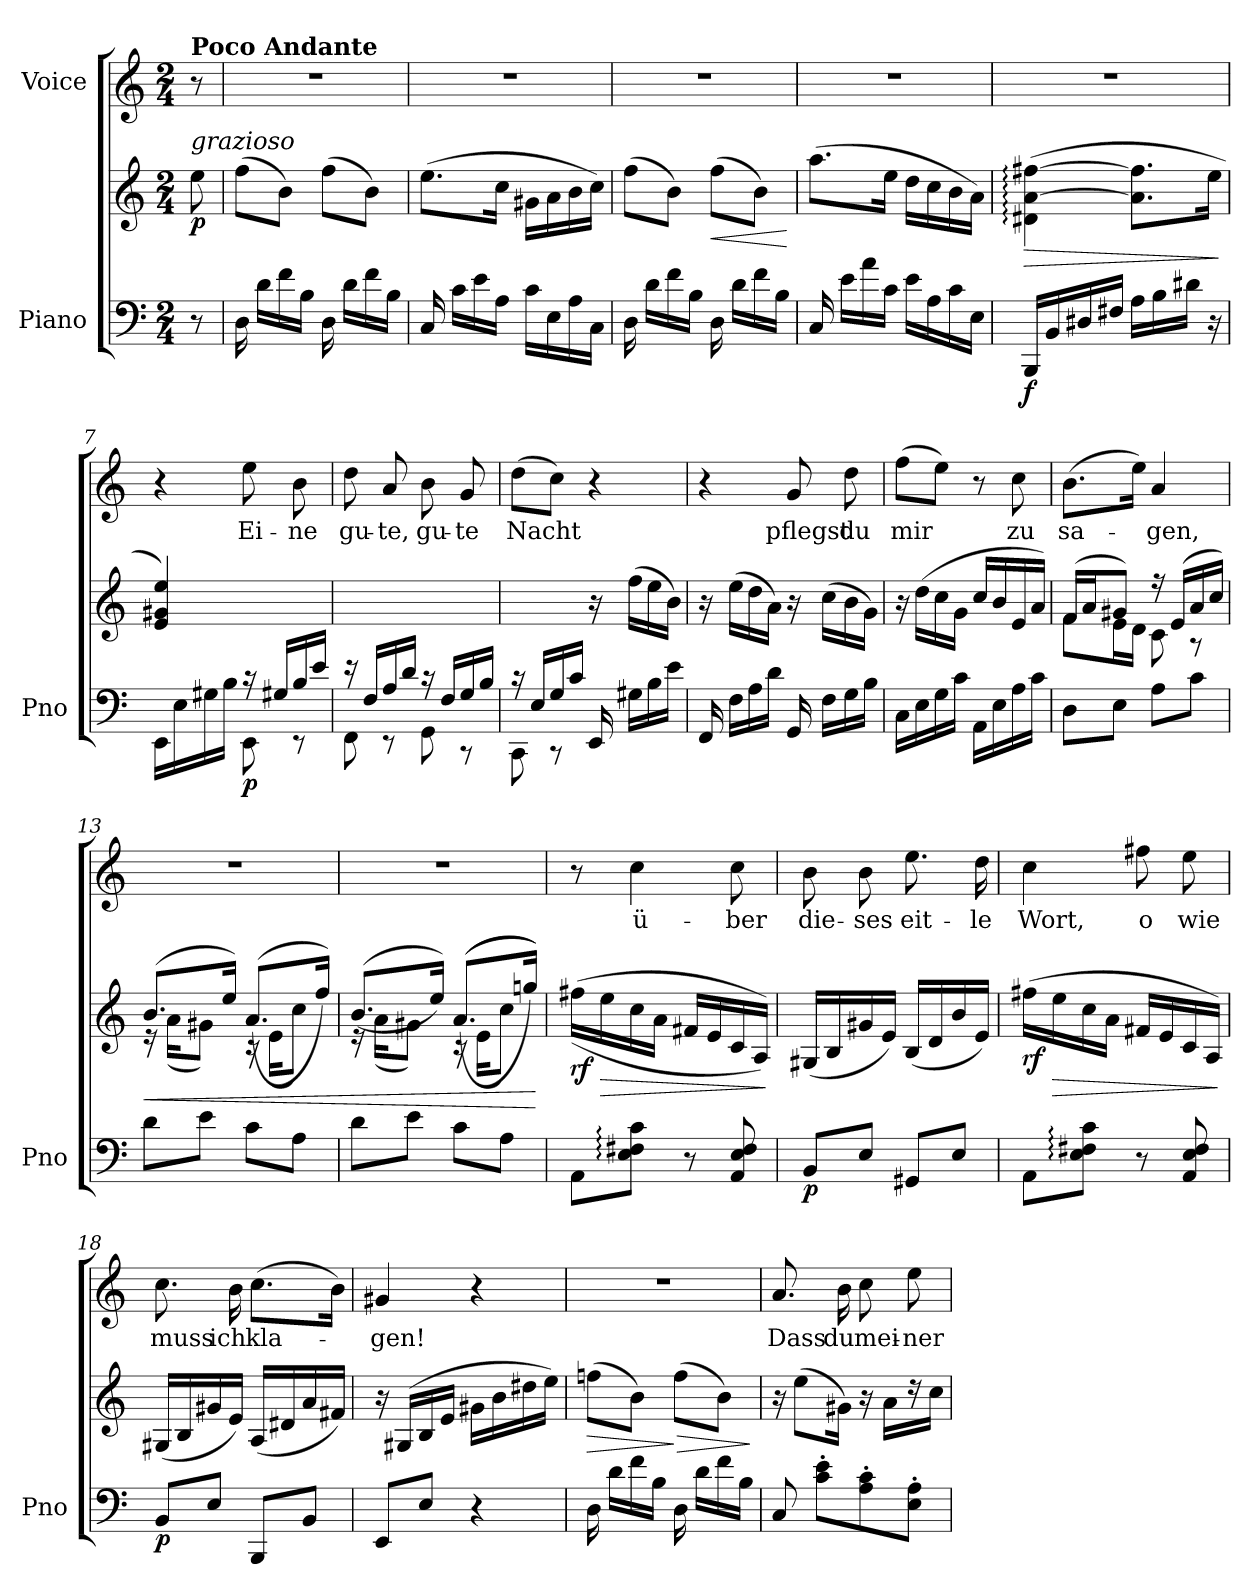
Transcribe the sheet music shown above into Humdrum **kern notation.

**kern	**kern	**dynam	**kern	**text
*part2	*part2	*part2	*part1	*part1
*staff3	*staff2	*staff2/3	*staff1	*staff1
*I"Piano	*	*	*I"Voice	*
*I'Pno	*	*	*	*
*clefF4	*clefG2	*	*clefG2	*
*k[]	*k[]	*	*k[]	*
*M2/4	*M2/4	*	*M2/4	*
=1	=1	=1	=1	=1
!	!	!	!LO:TX:a:B:t=Poco Andante	!
!	!LO:TX:i:t=grazioso	!	!	!
!	!	!LO:DY:b	!	!
8r	8ee\	p	8r	.
=2	=2	=2	=2	=2
*^	*	*	*	*
16ryy	16D\	(8ff\L	.	2r	.
16d\LL	16ryy	.	.	.	.
16f\	8ryy	8b\J)	.	.	.
16B\JJ	.	.	.	.	.
16ryy	16D\	(8ff\L	.	.	.
16d\LL	16ryy	.	.	.	.
16f\	8ryy	8b\J)	.	.	.
16B\JJ	.	.	.	.	.
=3	=3	=3	=3	=3	=3
16C/	16ryy	(8.ee\L	.	2r	.
16ryy	16c\LL	.	.	.	.
8ryy	16e\	.	.	.	.
.	16A\JJ	16cc\Jk	.	.	.
4ryy	16c\LL	16g#X\LL	.	.	.
.	16E\	16a\	.	.	.
.	16A\	16b\	.	.	.
.	16C\JJ	16cc\JJ)	.	.	.
=4	=4	=4	=4	=4	=4
16ryy	16D\	(8ff\L	.	2r	.
16d\LL	16ryy	.	.	.	.
16f\	8ryy	8b\J)	.	.	.
16B\JJ	.	.	.	.	.
!	!	!	!LO:HP:b	!	!
16ryy	16D\	(8ff\L	<	.	.
16d\LL	16ryy	.	.	.	.
16f\	8ryy	8b\J)	.	.	.
16B\JJ	.	.	.	.	.
*v	*v	*	*	*	*
.	.	[	.	.
=5	=5	=5	=5	=5
*^	*	*	*	*
16C/	16ryy	(8.aa\L	.	2r	.
16ryy	16e\LL	.	.	.	.
8ryy	16a\	.	.	.	.
.	16c\JJ	16ee\Jk	.	.	.
4ryy	16e\LL	16dd\LL	.	.	.
.	16A\	16cc\	.	.	.
.	16c\	16b\	.	.	.
.	16E\JJ	16a\JJ)	.	.	.
=6	=6	=6	=6	=6	=6
!	!	!	!LO:HP:b	!	!
!	!	!	!LO:DY:n=1:b=2	!	!
*v	*v	*	*	*	*
16BBB/LL	(4d#X\:: [4a\:: [4ff#X\::	> f	2r	.
16BB/	.	.	.	.
16D#X/	.	.	.	.
16F#X/JJ	.	.	.	.
16A\LL	8.a\] 8.ff#\]L	.	.	.
16B\	.	.	.	.
16d#X\JJ	.	.	.	.
16r	16ee\Jk	.	.	.
.	.	]	.	.
=7	=7	=7	=7	=7
*^	*	*	*	*
16EE\LL	4ryy	4e/ 4g#X/ 4ee/)	.	4r	.
16E\	.	.	.	.	.
16G#X\	.	.	.	.	.
16B\JJ	.	.	.	.	.
!	!	!	!LO:DY:b=2	!	!
16r	8EE\	4ryy	p	8ee\	Ei-
16G#X/LL	.	.	.	.	.
16B/	8r	.	.	8b\	-ne
16e/JJ	.	.	.	.	.
=8	=8	=8	=8	=8	=8
16r	8FF\	2ryy	.	8dd\	gu-
16F/LL	.	.	.	.	.
16A/	8r	.	.	8a/	-te,
16d/JJ	.	.	.	.	.
16r	8GG\	.	.	8b\	gu-
16F/LL	.	.	.	.	.
16G/	8r	.	.	8g/	-te
16B/JJ	.	.	.	.	.
=9	=9	=9	=9	=9	=9
16r	8CC\	4ryy	.	(8dd\L	Nacht
16E/LL	.	.	.	.	.
16G/	8r	.	.	8cc\J)	.
16c/JJ	.	.	.	.	.
16ryy	16EE/	16r	.	4r	.
16G#X\LL	8.ryy	(16ff\LL	.	.	.
16B\	.	16ee\	.	.	.
16e\JJ	.	16b\JJ)	.	.	.
=10	=10	=10	=10	=10	=10
16ryy	16FF/	16r	.	4r	.
16F\LL	16ryy	(16ee\LL	.	.	.
16A\	8ryy	16dd\	.	.	.
16d\JJ	.	16a\JJ)	.	.	.
16ryy	16GG/	16r	.	8g/	pflegst
16F\LL	16ryy	(16cc\LL	.	.	.
16G\	8ryy	16b\	.	8dd\	du
16B\JJ	.	16g\JJ)	.	.	.
*v	*v	*	*	*	*
=11	=11	=11	=11	=11
16C\LL	16r	.	(8ff\L	mir
16E\	(16dd\LL	.	.	.
16G\	16cc\	.	8ee\J)	.
16c\JJ	16g\JJ	.	.	.
16AA\LL	16cc/LL	.	8r	.
16E\	16b/	.	.	.
16A\	16e/	.	8cc\	zu
16c\JJ	16a/JJ)	.	.	.
=12	=12	=12	=12	=12
*	*^	*	*	*
8D\L	(16f/LL	8f\L	.	(8.b\L	sa-
.	16a/J	.	.	.	.
8E\J	8g#X/J)	16e\L	.	.	.
.	.	16d\JJ	.	16ee\Jk)	.
8A\L	16r	8c\	.	4a/	gen,
.	(16e/LL	.	.	.	.
8c\J	16a/	8r	.	.	.
.	16cc/JJ)	.	.	.	.
=13	=13	=13	=13	=13	=13
!	!	!	!LO:HP:b	!	!
8d\L	(8.b/L	16r	<	2r	.
.	.	(16a\KL	.	.	.
8e\J	.	8g#X\J)	.	.	.
.	16ee/Jk)	.	.	.	.
8c\L	((8.a/L	16r	.	.	.
.	.	(16e\KL	.	.	.
8A\J	.	8cc\J)	.	.	.
.	16ff/Jk))	.	.	.	.
=14	=14	=14	=14	=14	=14
8d\L	((8.b/L	16r	.	2r	.
.	.	(16a\KL	.	.	.
8e\J	.	8g#X\J)	.	.	.
.	16ee/Jk))	.	.	.	.
8c\L	(((8.a/L	16r	.	.	.
.	.	(16e\KL	.	.	.
8A\J	.	8cc\J)	.	.	.
.	16ggn/Jk)))	.	.	.	.
*	*v	*v	*	*	*
.	.	[	.	.
=15	=15	=15	=15	=15
!	!	!LO:DY:b	!	!
8AA\L	((16ff#X\LL	rf	8r	.
!	!	!LO:HP:b	!	!
.	16ee\	>	.	.
8E\:: 8F#X\:: 8c\::J	16cc\	.	4cc\	ü-
.	16a\JJ	.	.	.
8r	16f#X/LL	.	.	.
.	16e/	.	.	.
8AA/ 8E/ 8F#/	16c/	.	8cc\	-ber
.	16A/JJ))	.	.	.
.	.	]	.	.
=16	=16	=16	=16	=16
!	!	!LO:DY:b=2	!	!
8BB/L	(16G#X/LL	p	8b\	die-
.	16B/	.	.	.
8E/J	16g#X/	.	8b\	-ses
.	16e/JJ)	.	.	.
8GG#X/L	(16B/LL	.	8.ee\	eit-
.	16d/	.	.	.
8E/J	16b/	.	.	.
.	16e/JJ)	.	16dd\	-le
=17	=17	=17	=17	=17
!	!	!LO:DY:b	!	!
8AA\L	(16ff#X\LL	rf	4cc\	Wort,
!	!	!LO:HP:b	!	!
.	16ee\	>	.	.
8E\:: 8F#X\:: 8c\::J	16cc\	.	.	.
.	16a\JJ	.	.	.
8r	16f#X/LL	.	8ff#X\	o
.	16e/	.	.	.
8AA/ 8E/ 8F#/	16c/	.	8ee\	wie
.	16A/JJ)	.	.	.
.	.	]	.	.
=18	=18	=18	=18	=18
!	!	!LO:DY:b=2	!	!
8BB/L	(16G#X/LL	p	8.cc\	muss
.	16B/	.	.	.
8E/J	16g#X/	.	.	.
.	16e/JJ)	.	16b\	ich
8BBB/L	(16A/LL	.	(8.cc\L	kla-
.	16d#X/	.	.	.
8BB/J	16a/	.	.	.
.	16f#X/JJ)	.	16b\Jk)	.
=19	=19	=19	=19	=19
8EE/L	16r	.	4g#X/	gen!
.	(16G#X/LL	.	.	.
8E/J	16B/	.	.	.
.	16e/JJ	.	.	.
4r	16g#X\LL	.	4r	.
.	16b\	.	.	.
.	16dd#X\	.	.	.
.	16ee\JJ)	.	.	.
=20	=20	=20	=20	=20
*^	*	*	*	*
!	!	!	!LO:HP:b	!	!
16ryy	16D\	(8ffn\L	>	2r	.
16d\LL	16ryy	.	.	.	.
16f\	8ryy	8b\J)	.	.	.
16B\JJ	.	.	.	.	.
!	!	!	!LO:HP:n=1:b	!	!
16ryy	16D\	(8ff\L	] >	.	.
16d\LL	16ryy	.	.	.	.
16f\	8ryy	8b\J)	.	.	.
16B\JJ	.	.	.	.	.
*v	*v	*	*	*	*
.	.	]	.	.
=21	=21	=21	=21	=21
8C/	16r	.	8.a/	Dass
.	(8ee\L	.	.	.
8c\' 8e\'L	.	.	.	.
.	16g#X\Jk)	.	16b\	du
8A\' 8c\'	16r	.	8cc\	mei-
.	16a\LL	.	.	.
8E\' 8A\'J	16r	.	8ee\	-ner
.	16cc\JJ	.	.	.
=	=	=	=	=
*-	*-	*-	*-	*-
